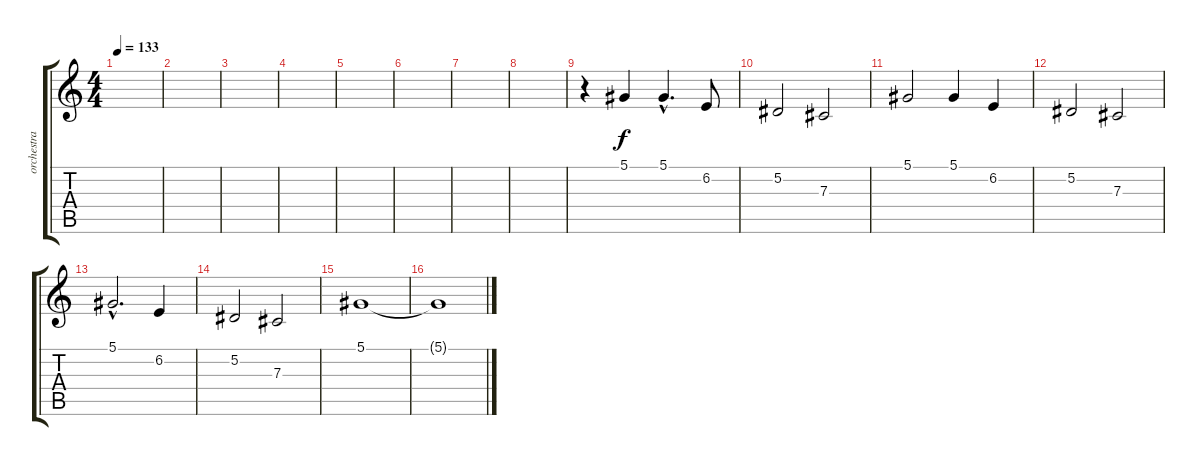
\track ("orchestra" "orchestra") {instrument stringensemble1}
\staff {score tabs}
\tuning (Eb4 Bb3 Gb3 Db3 Ab2 Eb2) {hide}
\ts (4 4)
\tempo 133
\clef g2
\ks c
|
|
|
|
|
|
|
|
r.4 5.1.4 5.1{hac}.4{d} 6.2.8 |
5.2.2 7.3.2 |
5.1.2 5.1.4 6.2.4 |
5.2.2 7.3.2 |
5.1{hac}.2{d} 6.2.4 |
5.2.2 7.3.2 |
5.1.1 |
5.1{t}.1
